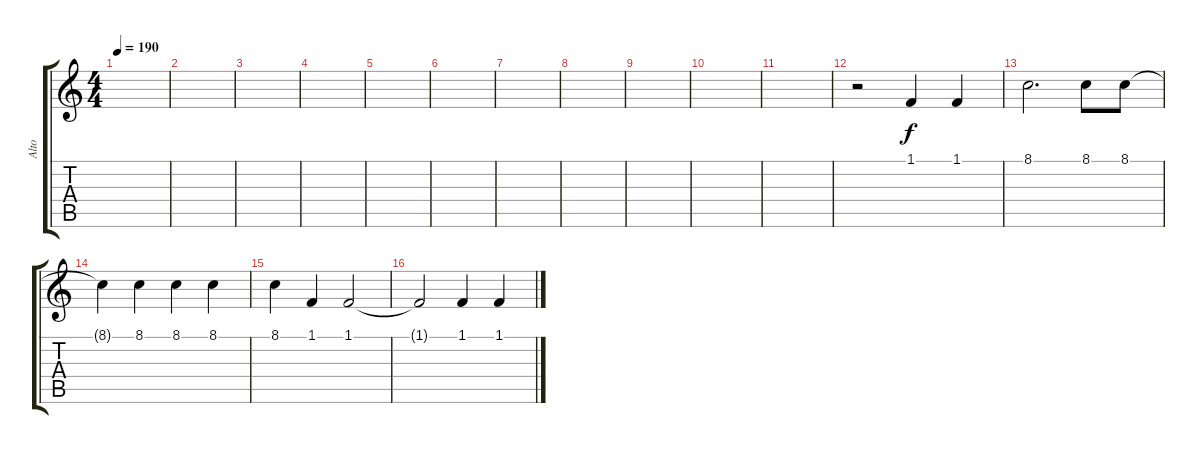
\track ("Alto" "Alto") {instrument voiceoohs}
\staff {score tabs}
\tuning (E4 B3 G3 D3 A2 E2) {hide}
\ts (4 4)
\tempo 190
\clef g2
\ks c
|
|
|
|
|
|
|
|
|
|
|
r.2 1.1.4 1.1.4 |
8.1.2{d} 8.1.8 8.1.8 |
8.1{t}.4 8.1.4 8.1.4 8.1.4 |
8.1.4 1.1.4 1.1.2 |
1.1{t}.2 1.1.4 1.1.4
